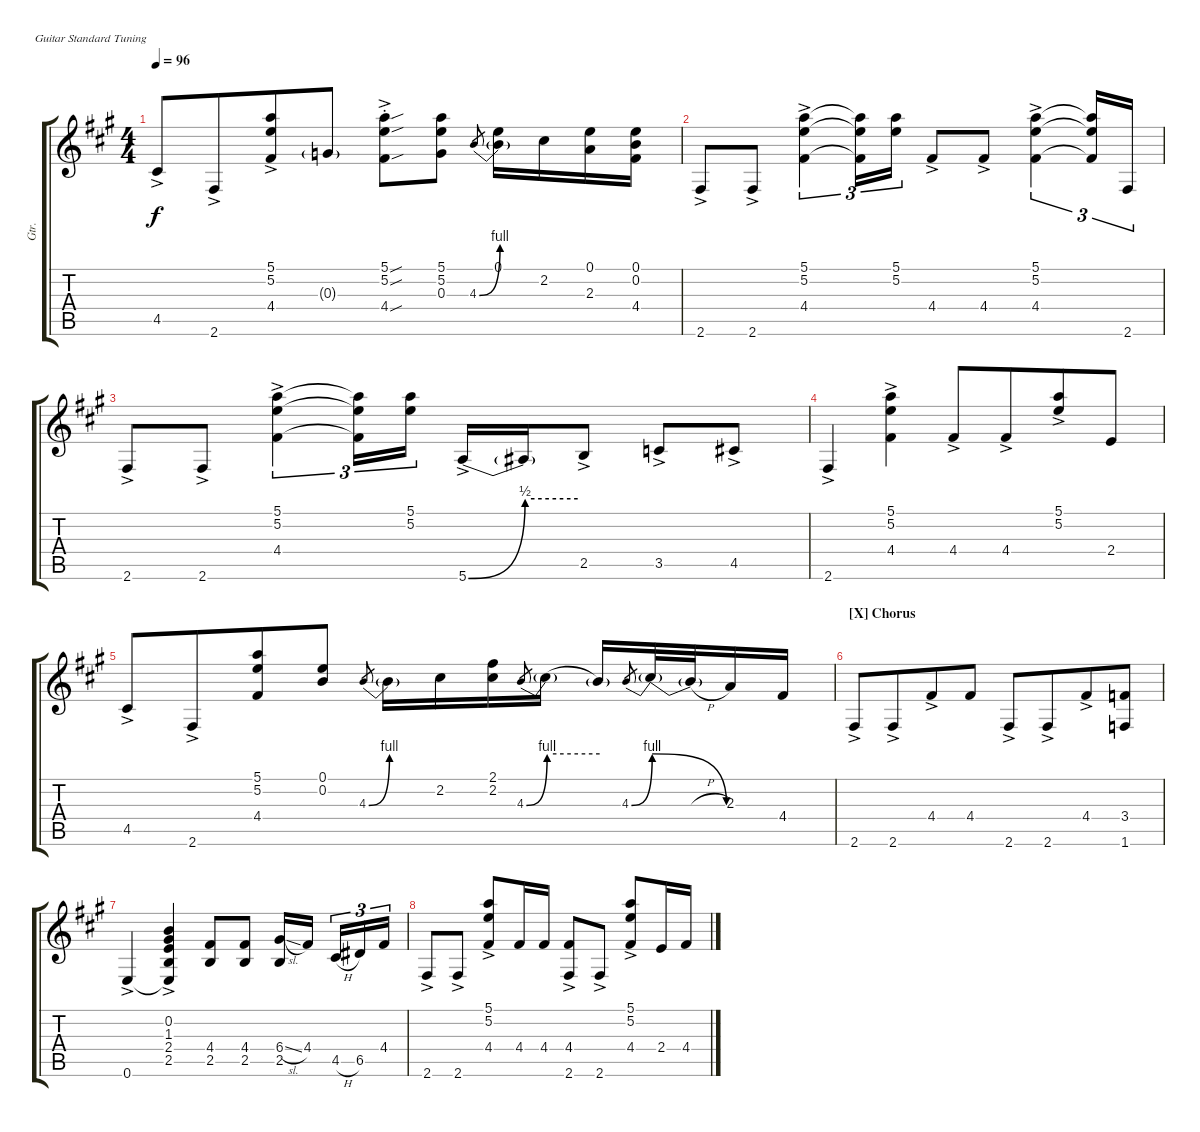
\defaultSystemsLayout 4
\bracketExtendMode groupsimilarinstruments
\otherSystemsTrackNameOrientation horizontal
\track ("Guitar" "Gtr.") {instrument electricguitarclean}
\staff {score tabs}
\tuning (E4 B3 G3 D3 A2 E2)
\ts (4 4)
\tempo 96
\clef g2
\ks a
4.5{ac acc #}.8{dy f beam Up} 2.6{ac acc #}.8{beam Up beam merge} (4.4{acc #} 5.2{ac acc forcenatural} 5.1{ac acc forcenatural}).8{beam Up} 0.3{g acc forcenatural}.8{beam Up} (4.4{sou st acc #} 5.2{sou ac st acc forcenatural} 5.1{sou ac st acc forcenatural}).8{beam Down} (5.1{acc forcenatural} 5.2{acc forcenatural} 0.3{acc forcenatural}).8{beam Down} 4.3{be (bend 15 0 60 4) acc forcenatural}.8{gr beam Up} (4.3{be (hold 0 0 60 0) t acc forcenatural} 0.1{acc forcenatural}).16{beam Down} 2.2{acc #}.16{beam Down} (2.3{acc forcenatural} 0.1{acc forcenatural}).16{beam Down} (0.1{acc forcenatural} 0.2{acc forcenatural} 4.4{acc #}).16{beam Down} |
2.6{ac acc #}.8{beam Up} 2.6{ac acc #}.8{beam Up} (4.4{acc #} 5.2{ac acc forcenatural} 5.1{ac acc forcenatural}).4{tu (3 2) beam Down} (4.4{t acc #} 5.2{t acc forcenatural} 5.1{t acc forcenatural}).16{tu (3 2) beam Down} (5.1{acc forcenatural} 5.2{acc forcenatural}).16{tu (3 2) beam Down} 4.4{ac acc #}.8{beam Up} 4.4{ac acc #}.8{beam Up} (4.4{acc #} 5.2{ac acc forcenatural} 5.1{ac acc forcenatural}).4{tu (3 2) beam Down} (4.4{t acc #} 5.2{t acc forcenatural} 5.1{t acc forcenatural}).16{tu (3 2) beam Up} 2.6{acc #}.16{tu (3 2) beam Up} |
2.6{ac acc #}.8{beam Up} 2.6{ac acc #}.8{beam Up} (4.4{acc #} 5.2{ac acc forcenatural} 5.1{ac acc forcenatural}).4{tu (3 2) beam Down} (4.4{t acc #} 5.2{t acc forcenatural} 5.1{t acc forcenatural}).16{tu (3 2) beam Down} (5.1{acc forcenatural} 5.2{acc forcenatural}).16{tu (3 2) beam Down} 5.6{be (bend 0 0 59.4 2) ac acc forcenatural}.16{beam Up} 5.6{be (hold 0 2 60 2) t}.16{beam Up} 2.5{ac acc forcenatural}.8{beam Up} 3.5{ac acc forcenatural}.8{beam Up} 4.5{ac acc #}.8{beam Up} |
2.6{ac acc #}.4{beam Up} (4.4{acc #} 5.2{ac acc forcenatural} 5.1{ac acc forcenatural}).4{beam Down} 4.4{ac acc #}.8{beam Up} 4.4{ac acc #}.8{beam Up beam merge} (5.2{ac acc forcenatural} 5.1{ac acc forcenatural}).8{beam Up} 2.4{acc forcenatural}.8{beam Up} |
4.5{ac acc #}.8{beam Up} 2.6{ac acc #}.8{beam Up beam merge} (4.4{acc #} 5.2{acc forcenatural} 5.1{acc forcenatural}).8{beam Up} (0.1{acc forcenatural} 0.2{acc forcenatural}).8{beam Up} 4.3{be (bend 15 0 60 4) acc forcenatural}.8{gr beam Up} 4.3{be (hold 0 0 60 0) t acc forcenatural}.16{beam Down} 2.2{acc #}.16{beam Down} (2.2{acc #} 2.1{acc #}).16{beam Down} 4.3{be (bend 15 0 60 4) acc forcenatural}.8{gr beam Up} 4.3{be (hold 0 4 60 4) t}.16{beam Down} 4.3{be (hold 0 0 60 0) t acc forcenatural}.16{beam Up} 4.3{be (bend 15 0 60 4) acc forcenatural}.8{gr beam Up} 4.3{be (release 0 4 59.4 0) t}.32{beam Up} 4.3{h t acc forcenatural}.32{beam Up} 2.3{acc forcenatural}.16{beam Up} 4.4{acc #}.16{beam Up} |
\section ("X" "Chorus")
2.6{ac acc #}.8{beam Up} 2.6{ac acc #}.8{beam Up beam merge} 4.4{ac acc #}.8{beam Up} 4.4{acc #}.8{beam Up} 2.6{ac acc #}.8{beam Up} 2.6{ac acc #}.8{beam Up beam merge} 4.4{ac acc #}.8{beam Up} (3.4{acc forcenatural} 1.6{acc forcenatural}).8{beam Up} |
0.6{ac acc forcenatural}.4{beam Up} (2.5{acc forcenatural} 2.4{ac acc forcenatural} 1.3{ac acc #} 0.2{ac acc forcenatural} 0.6{t acc forcenatural}).4{beam Up} (2.5{acc forcenatural} 4.4{acc #}).8{beam Up} (4.4{acc #} 2.5{acc forcenatural}).8{beam Up} (2.5{acc forcenatural} 6.4{sl acc #}).16{beam Up} 4.4{acc #}.16{beam Up beam splitsecondary} 4.5{h acc #}.16{tu (3 2) beam Up} 6.5{acc #}.16{tu (3 2) beam Up} 4.4{acc #}.16{tu (3 2) beam Up} |
2.6{ac acc #}.8{beam Up} 2.6{ac acc #}.8{beam Up} (4.4{acc #} 5.2{ac acc forcenatural} 5.1{ac acc forcenatural}).8{beam Up} 4.4{acc #}.16{beam Up} 4.4{acc #}.16{beam Up} (4.4{acc #} 2.6{ac acc #}).8{beam Up} 2.6{ac acc #}.8{beam Up} (4.4{acc #} 5.2{ac acc forcenatural} 5.1{ac acc forcenatural}).8{beam Up} 2.4{acc forcenatural}.16{beam Up} 4.4{acc #}.16{beam Up}
